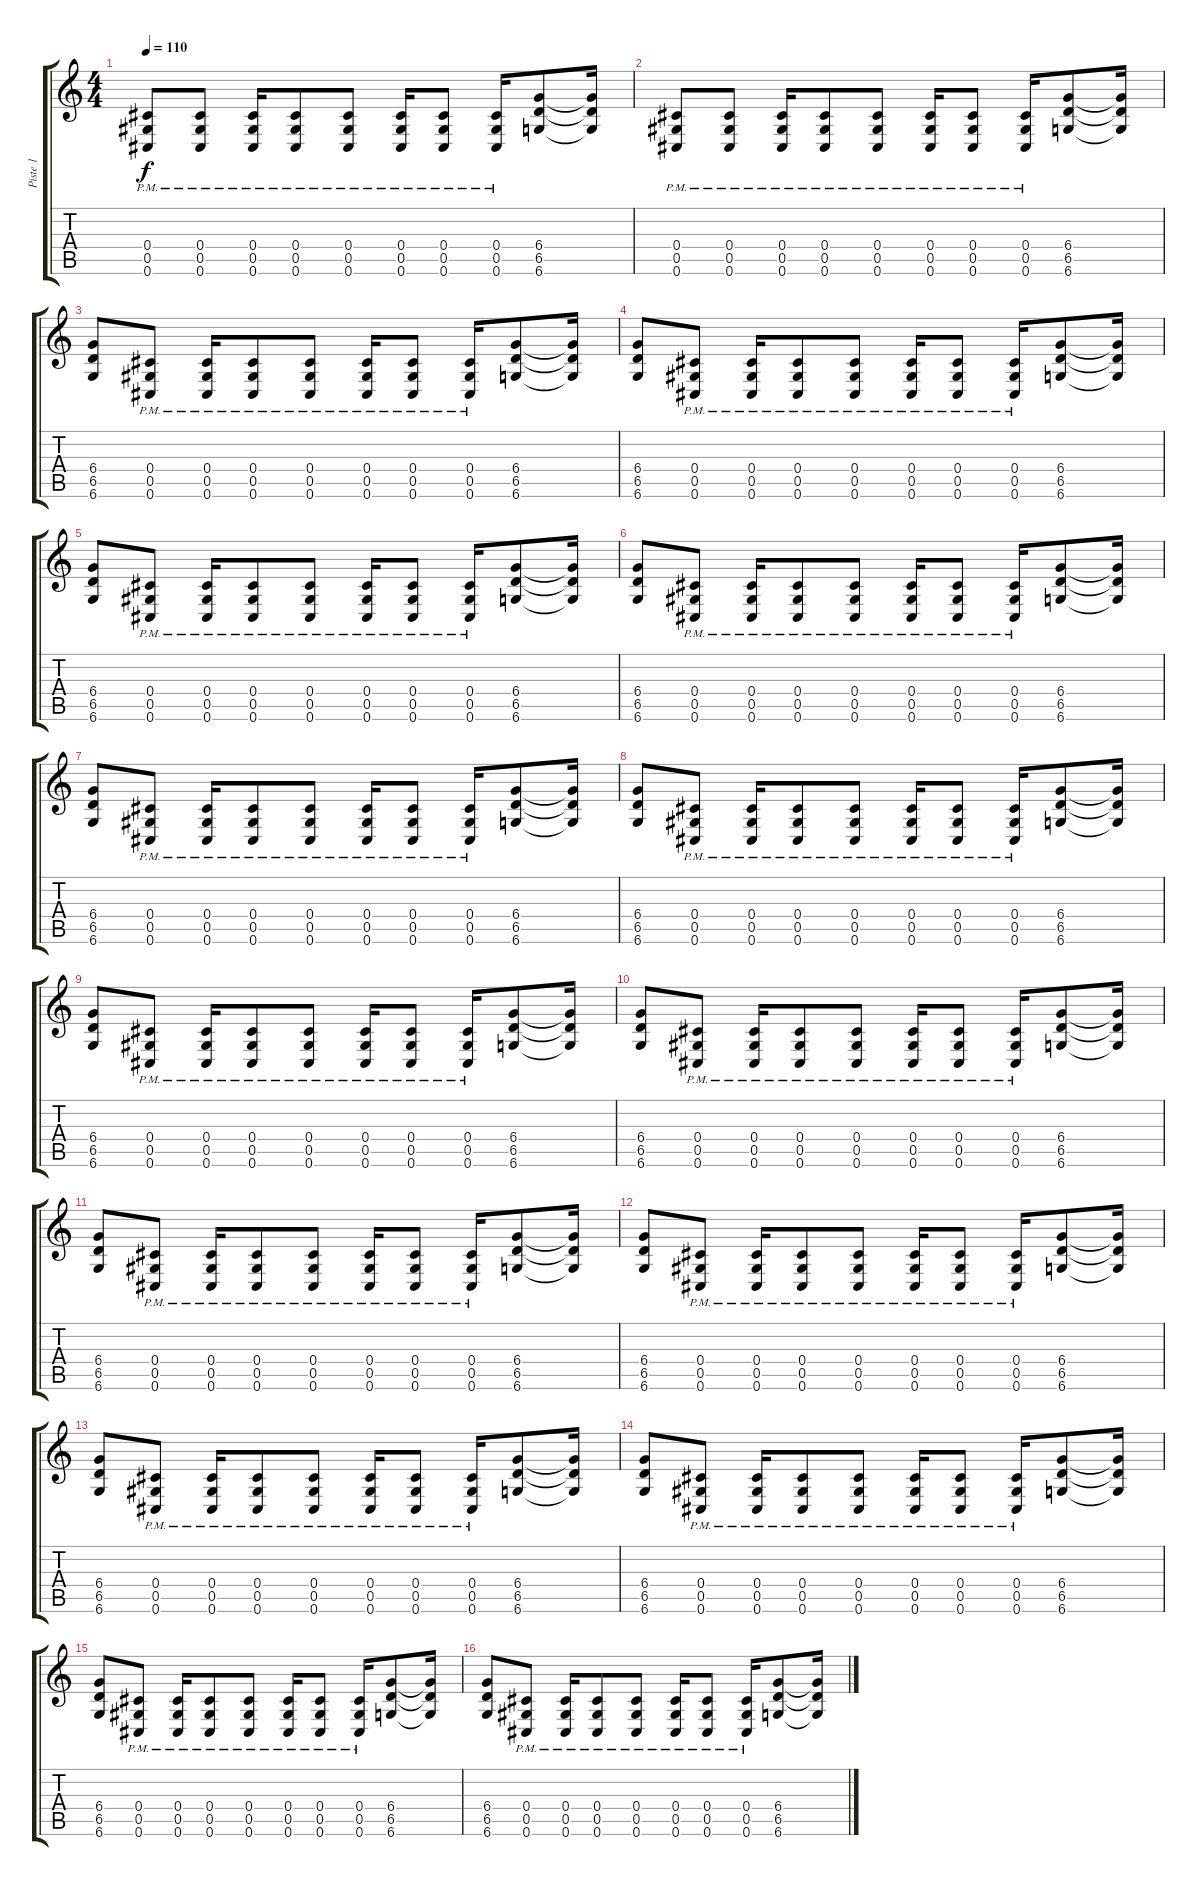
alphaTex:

\track ("Piste 1" "Piste 1") {instrument distortionguitar}
\staff {score tabs}
\tuning (Eb4 Bb3 Gb3 Db3 Ab2 Db2) {hide}
\ts (4 4)
\tempo 110
\clef g2
\ks c
(0.4{pm} 0.5{pm} 0.6{pm}).8{dy f} (0.4{pm} 0.5{pm} 0.6{pm}).8 (0.4{pm} 0.5{pm} 0.6{pm}).16 (0.4{pm} 0.5{pm} 0.6{pm}).8 (0.4{pm} 0.5{pm} 0.6{pm}).8 (0.4{pm} 0.5{pm} 0.6{pm}).16 (0.4{pm} 0.5{pm} 0.6{pm}).8 (0.4{pm} 0.5{pm} 0.6{pm}).16 (6.4 6.5 6.6).8 (6.4{t} 6.5{t} 6.6{t}).16 |
(0.4{pm} 0.5{pm} 0.6{pm}).8 (0.4{pm} 0.5{pm} 0.6{pm}).8 (0.4{pm} 0.5{pm} 0.6{pm}).16 (0.4{pm} 0.5{pm} 0.6{pm}).8 (0.4{pm} 0.5{pm} 0.6{pm}).8 (0.4{pm} 0.5{pm} 0.6{pm}).16 (0.4{pm} 0.5{pm} 0.6{pm}).8 (0.4{pm} 0.5{pm} 0.6{pm}).16 (6.4 6.5 6.6).8 (6.4{t} 6.5{t} 6.6{t}).16 |
(6.4 6.5 6.6).8 (0.4{pm} 0.5{pm} 0.6{pm}).8 (0.4{pm} 0.5{pm} 0.6{pm}).16 (0.4{pm} 0.5{pm} 0.6{pm}).8 (0.4{pm} 0.5{pm} 0.6{pm}).8 (0.4{pm} 0.5{pm} 0.6{pm}).16 (0.4{pm} 0.5{pm} 0.6{pm}).8 (0.4{pm} 0.5{pm} 0.6{pm}).16 (6.4 6.5 6.6).8 (6.4{t} 6.5{t} 6.6{t}).16 |
(6.4 6.5 6.6).8 (0.4{pm} 0.5{pm} 0.6{pm}).8 (0.4{pm} 0.5{pm} 0.6{pm}).16 (0.4{pm} 0.5{pm} 0.6{pm}).8 (0.4{pm} 0.5{pm} 0.6{pm}).8 (0.4{pm} 0.5{pm} 0.6{pm}).16 (0.4{pm} 0.5{pm} 0.6{pm}).8 (0.4{pm} 0.5{pm} 0.6{pm}).16 (6.4 6.5 6.6).8 (6.4{t} 6.5{t} 6.6{t}).16 |
(6.4 6.5 6.6).8 (0.4{pm} 0.5{pm} 0.6{pm}).8 (0.4{pm} 0.5{pm} 0.6{pm}).16 (0.4{pm} 0.5{pm} 0.6{pm}).8 (0.4{pm} 0.5{pm} 0.6{pm}).8 (0.4{pm} 0.5{pm} 0.6{pm}).16 (0.4{pm} 0.5{pm} 0.6{pm}).8 (0.4{pm} 0.5{pm} 0.6{pm}).16 (6.4 6.5 6.6).8 (6.4{t} 6.5{t} 6.6{t}).16 |
(6.4 6.5 6.6).8 (0.4{pm} 0.5{pm} 0.6{pm}).8 (0.4{pm} 0.5{pm} 0.6{pm}).16 (0.4{pm} 0.5{pm} 0.6{pm}).8 (0.4{pm} 0.5{pm} 0.6{pm}).8 (0.4{pm} 0.5{pm} 0.6{pm}).16 (0.4{pm} 0.5{pm} 0.6{pm}).8 (0.4{pm} 0.5{pm} 0.6{pm}).16 (6.4 6.5 6.6).8 (6.4{t} 6.5{t} 6.6{t}).16 |
(6.4 6.5 6.6).8 (0.4{pm} 0.5{pm} 0.6{pm}).8 (0.4{pm} 0.5{pm} 0.6{pm}).16 (0.4{pm} 0.5{pm} 0.6{pm}).8 (0.4{pm} 0.5{pm} 0.6{pm}).8 (0.4{pm} 0.5{pm} 0.6{pm}).16 (0.4{pm} 0.5{pm} 0.6{pm}).8 (0.4{pm} 0.5{pm} 0.6{pm}).16 (6.4 6.5 6.6).8 (6.4{t} 6.5{t} 6.6{t}).16 |
(6.4 6.5 6.6).8 (0.4{pm} 0.5{pm} 0.6{pm}).8 (0.4{pm} 0.5{pm} 0.6{pm}).16 (0.4{pm} 0.5{pm} 0.6{pm}).8 (0.4{pm} 0.5{pm} 0.6{pm}).8 (0.4{pm} 0.5{pm} 0.6{pm}).16 (0.4{pm} 0.5{pm} 0.6{pm}).8 (0.4{pm} 0.5{pm} 0.6{pm}).16 (6.4 6.5 6.6).8 (6.4{t} 6.5{t} 6.6{t}).16 |
(6.4 6.5 6.6).8 (0.4{pm} 0.5{pm} 0.6{pm}).8 (0.4{pm} 0.5{pm} 0.6{pm}).16 (0.4{pm} 0.5{pm} 0.6{pm}).8 (0.4{pm} 0.5{pm} 0.6{pm}).8 (0.4{pm} 0.5{pm} 0.6{pm}).16 (0.4{pm} 0.5{pm} 0.6{pm}).8 (0.4{pm} 0.5{pm} 0.6{pm}).16 (6.4 6.5 6.6).8 (6.4{t} 6.5{t} 6.6{t}).16 |
(6.4 6.5 6.6).8 (0.4{pm} 0.5{pm} 0.6{pm}).8 (0.4{pm} 0.5{pm} 0.6{pm}).16 (0.4{pm} 0.5{pm} 0.6{pm}).8 (0.4{pm} 0.5{pm} 0.6{pm}).8 (0.4{pm} 0.5{pm} 0.6{pm}).16 (0.4{pm} 0.5{pm} 0.6{pm}).8 (0.4{pm} 0.5{pm} 0.6{pm}).16 (6.4 6.5 6.6).8 (6.4{t} 6.5{t} 6.6{t}).16 |
(6.4 6.5 6.6).8{volume 7} (0.4{pm} 0.5{pm} 0.6{pm}).8 (0.4{pm} 0.5{pm} 0.6{pm}).16 (0.4{pm} 0.5{pm} 0.6{pm}).8 (0.4{pm} 0.5{pm} 0.6{pm}).8 (0.4{pm} 0.5{pm} 0.6{pm}).16 (0.4{pm} 0.5{pm} 0.6{pm}).8 (0.4{pm} 0.5{pm} 0.6{pm}).16 (6.4 6.5 6.6).8 (6.4{t} 6.5{t} 6.6{t}).16 |
(6.4 6.5 6.6).8 (0.4{pm} 0.5{pm} 0.6{pm}).8 (0.4{pm} 0.5{pm} 0.6{pm}).16 (0.4{pm} 0.5{pm} 0.6{pm}).8 (0.4{pm} 0.5{pm} 0.6{pm}).8 (0.4{pm} 0.5{pm} 0.6{pm}).16 (0.4{pm} 0.5{pm} 0.6{pm}).8 (0.4{pm} 0.5{pm} 0.6{pm}).16 (6.4 6.5 6.6).8 (6.4{t} 6.5{t} 6.6{t}).16 |
(6.4 6.5 6.6).8 (0.4{pm} 0.5{pm} 0.6{pm}).8 (0.4{pm} 0.5{pm} 0.6{pm}).16 (0.4{pm} 0.5{pm} 0.6{pm}).8 (0.4{pm} 0.5{pm} 0.6{pm}).8 (0.4{pm} 0.5{pm} 0.6{pm}).16 (0.4{pm} 0.5{pm} 0.6{pm}).8 (0.4{pm} 0.5{pm} 0.6{pm}).16 (6.4 6.5 6.6).8 (6.4{t} 6.5{t} 6.6{t}).16 |
(6.4 6.5 6.6).8 (0.4{pm} 0.5{pm} 0.6{pm}).8 (0.4{pm} 0.5{pm} 0.6{pm}).16 (0.4{pm} 0.5{pm} 0.6{pm}).8 (0.4{pm} 0.5{pm} 0.6{pm}).8 (0.4{pm} 0.5{pm} 0.6{pm}).16 (0.4{pm} 0.5{pm} 0.6{pm}).8 (0.4{pm} 0.5{pm} 0.6{pm}).16 (6.4 6.5 6.6).8 (6.4{t} 6.5{t} 6.6{t}).16 |
(6.4 6.5 6.6).8{volume 0} (0.4{pm} 0.5{pm} 0.6{pm}).8 (0.4{pm} 0.5{pm} 0.6{pm}).16 (0.4{pm} 0.5{pm} 0.6{pm}).8 (0.4{pm} 0.5{pm} 0.6{pm}).8 (0.4{pm} 0.5{pm} 0.6{pm}).16 (0.4{pm} 0.5{pm} 0.6{pm}).8 (0.4{pm} 0.5{pm} 0.6{pm}).16 (6.4 6.5 6.6).8 (6.4{t} 6.5{t} 6.6{t}).16 |
(6.4 6.5 6.6).8 (0.4{pm} 0.5{pm} 0.6{pm}).8 (0.4{pm} 0.5{pm} 0.6{pm}).16 (0.4{pm} 0.5{pm} 0.6{pm}).8 (0.4{pm} 0.5{pm} 0.6{pm}).8 (0.4{pm} 0.5{pm} 0.6{pm}).16 (0.4{pm} 0.5{pm} 0.6{pm}).8 (0.4{pm} 0.5{pm} 0.6{pm}).16 (6.4 6.5 6.6).8 (6.4{t} 6.5{t} 6.6{t}).16
